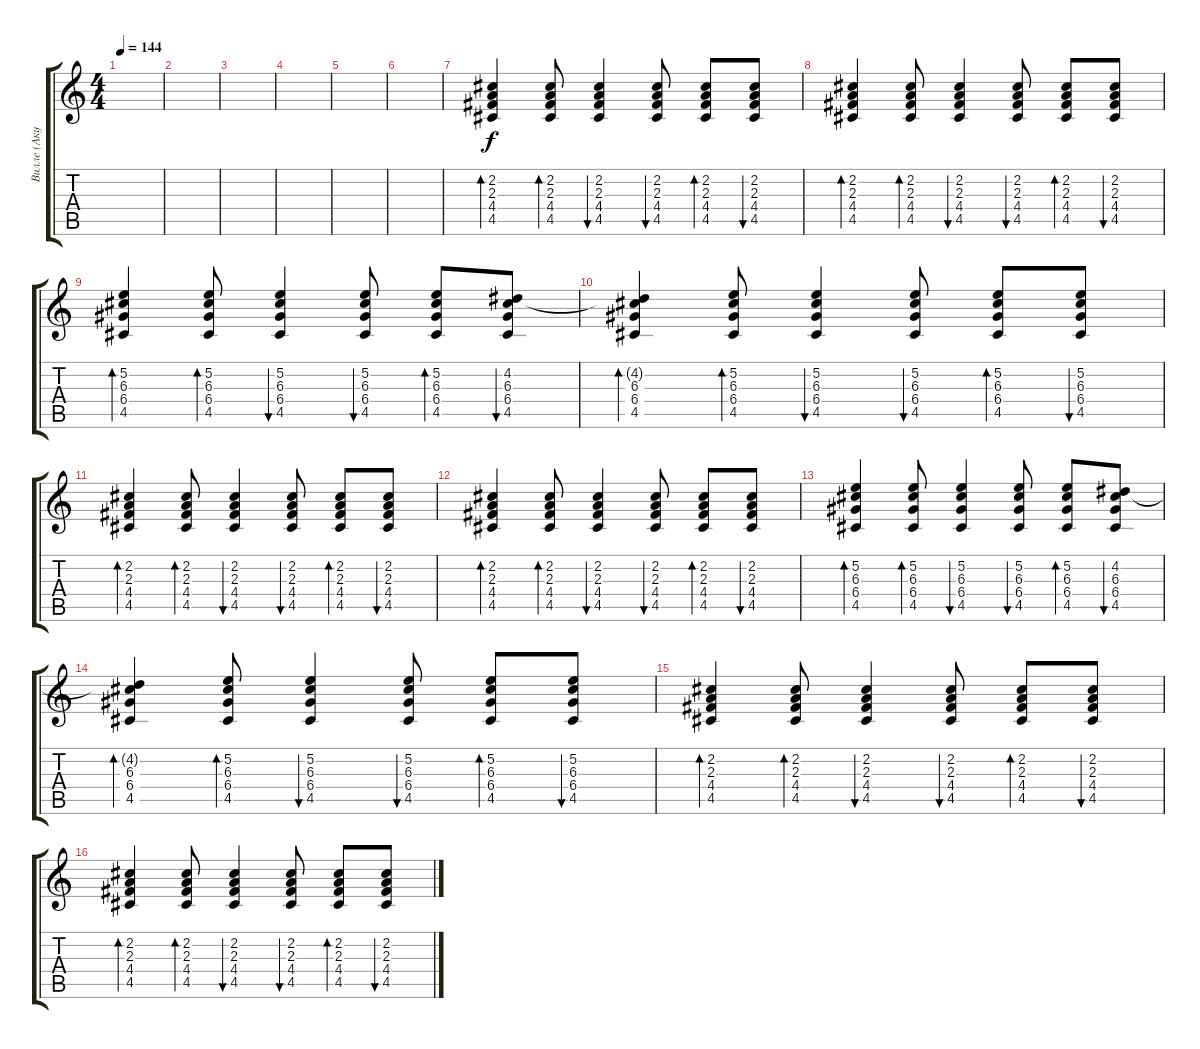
\track ("Вилле (Акустика)" "Вилле (Аку") {instrument acousticguitarsteel}
\staff {score tabs}
\tuning (E4 B3 G3 D3 A2 E2) {hide}
\ts (4 4)
\tempo 144
\clef g2
\ks c
|
|
|
|
|
|
(2.2 2.3 4.4 4.5).4{bd 120} (2.2 2.3 4.4 4.5).8{bd 120} (2.2 2.3 4.4 4.5).4{bu 120} (2.2 2.3 4.4 4.5).8{bu 120} (2.2 2.3 4.4 4.5).8{bd 120} (2.2 2.3 4.4 4.5).8{bu 120} |
(2.2 2.3 4.4 4.5).4{bd 120} (2.2 2.3 4.4 4.5).8{bd 120} (2.2 2.3 4.4 4.5).4{bu 120} (2.2 2.3 4.4 4.5).8{bu 120} (2.2 2.3 4.4 4.5).8{bd 120} (2.2 2.3 4.4 4.5).8{bu 120} |
(5.2 6.3 6.4 4.5).4{bd 120} (5.2 6.3 6.4 4.5).8{bd 120} (5.2 6.3 6.4 4.5).4{bu 120} (5.2 6.3 6.4 4.5).8{bu 120} (5.2 6.3 6.4 4.5).8{bd 120} (4.2 6.3 6.4 4.5).8{bu 120} |
(4.2{t} 6.3 6.4 4.5).4{bd 120} (5.2 6.3 6.4 4.5).8{bd 120} (5.2 6.3 6.4 4.5).4{bu 120} (5.2 6.3 6.4 4.5).8{bu 120} (5.2 6.3 6.4 4.5).8{bd 120} (5.2 6.3 6.4 4.5).8{bu 120} |
(2.2 2.3 4.4 4.5).4{bd 120} (2.2 2.3 4.4 4.5).8{bd 120} (2.2 2.3 4.4 4.5).4{bu 120} (2.2 2.3 4.4 4.5).8{bu 120} (2.2 2.3 4.4 4.5).8{bd 120} (2.2 2.3 4.4 4.5).8{bu 120} |
(2.2 2.3 4.4 4.5).4{bd 120} (2.2 2.3 4.4 4.5).8{bd 120} (2.2 2.3 4.4 4.5).4{bu 120} (2.2 2.3 4.4 4.5).8{bu 120} (2.2 2.3 4.4 4.5).8{bd 120} (2.2 2.3 4.4 4.5).8{bu 120} |
(5.2 6.3 6.4 4.5).4{bd 120} (5.2 6.3 6.4 4.5).8{bd 120} (5.2 6.3 6.4 4.5).4{bu 120} (5.2 6.3 6.4 4.5).8{bu 120} (5.2 6.3 6.4 4.5).8{bd 120} (4.2 6.3 6.4 4.5).8{bu 120} |
(4.2{t} 6.3 6.4 4.5).4{bd 120} (5.2 6.3 6.4 4.5).8{bd 120} (5.2 6.3 6.4 4.5).4{bu 120} (5.2 6.3 6.4 4.5).8{bu 120} (5.2 6.3 6.4 4.5).8{bd 120} (5.2 6.3 6.4 4.5).8{bu 120} |
(2.2 2.3 4.4 4.5).4{bd 120} (2.2 2.3 4.4 4.5).8{bd 120} (2.2 2.3 4.4 4.5).4{bu 120} (2.2 2.3 4.4 4.5).8{bu 120} (2.2 2.3 4.4 4.5).8{bd 120} (2.2 2.3 4.4 4.5).8{bu 120} |
(2.2 2.3 4.4 4.5).4{bd 120} (2.2 2.3 4.4 4.5).8{bd 120} (2.2 2.3 4.4 4.5).4{bu 120} (2.2 2.3 4.4 4.5).8{bu 120} (2.2 2.3 4.4 4.5).8{bd 120} (2.2 2.3 4.4 4.5).8{bu 120}
